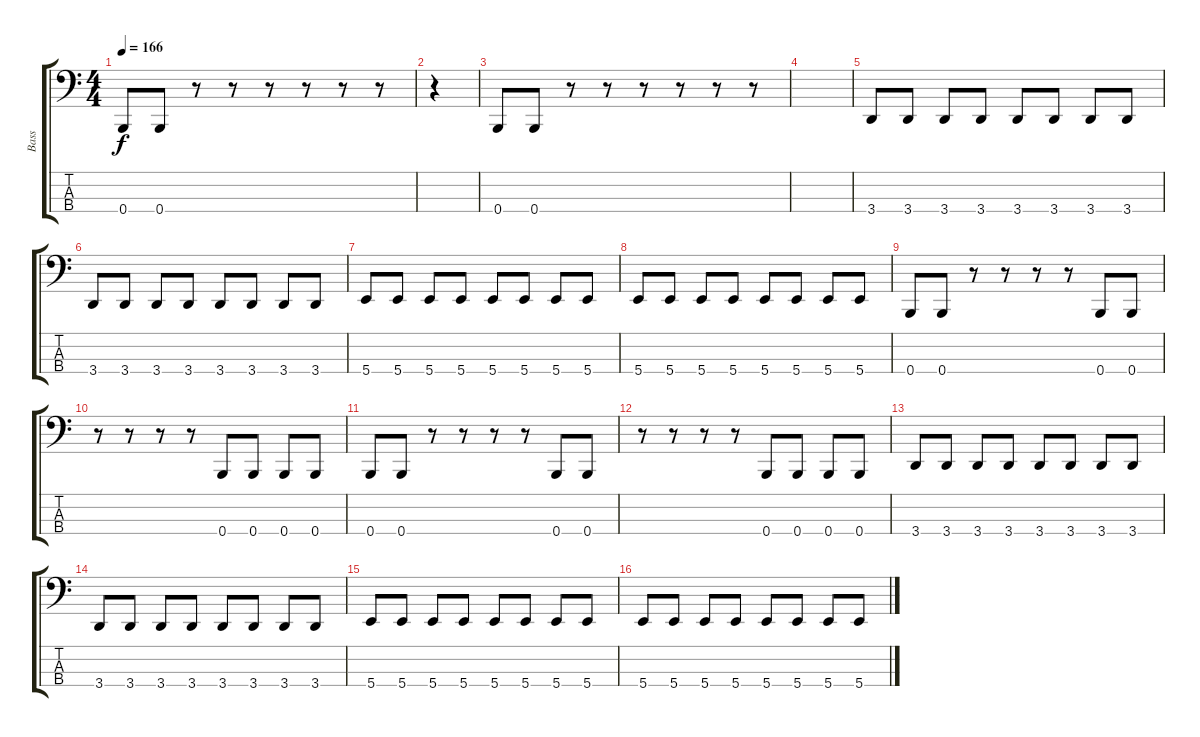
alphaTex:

\track ("Bass" "Bass") {instrument electricbasspick}
\staff {score tabs}
\tuning (E2 B1 Gb1 B0) {hide}
\ts (4 4)
\tempo 166
\clef f4
\ks c
0.4.8{dy f} 0.4.8 r.8 r.8 r.8 r.8 r.8 r.8 |
r.4 |
0.4.8 0.4.8 r.8 r.8 r.8 r.8 r.8 r.8 |
|
3.4.8 3.4.8 3.4.8 3.4.8 3.4.8 3.4.8 3.4.8 3.4.8 |
3.4.8 3.4.8 3.4.8 3.4.8 3.4.8 3.4.8 3.4.8 3.4.8 |
5.4.8 5.4.8 5.4.8 5.4.8 5.4.8 5.4.8 5.4.8 5.4.8 |
5.4.8 5.4.8 5.4.8 5.4.8 5.4.8 5.4.8 5.4.8 5.4.8 |
0.4.8 0.4.8 r.8 r.8 r.8 r.8 0.4.8 0.4.8 |
r.8 r.8 r.8 r.8 0.4.8 0.4.8 0.4.8 0.4.8 |
0.4.8 0.4.8 r.8 r.8 r.8 r.8 0.4.8 0.4.8 |
r.8 r.8 r.8 r.8 0.4.8 0.4.8 0.4.8 0.4.8 |
3.4.8 3.4.8 3.4.8 3.4.8 3.4.8 3.4.8 3.4.8 3.4.8 |
3.4.8 3.4.8 3.4.8 3.4.8 3.4.8 3.4.8 3.4.8 3.4.8 |
5.4.8 5.4.8 5.4.8 5.4.8 5.4.8 5.4.8 5.4.8 5.4.8 |
5.4.8 5.4.8 5.4.8 5.4.8 5.4.8 5.4.8 5.4.8 5.4.8
